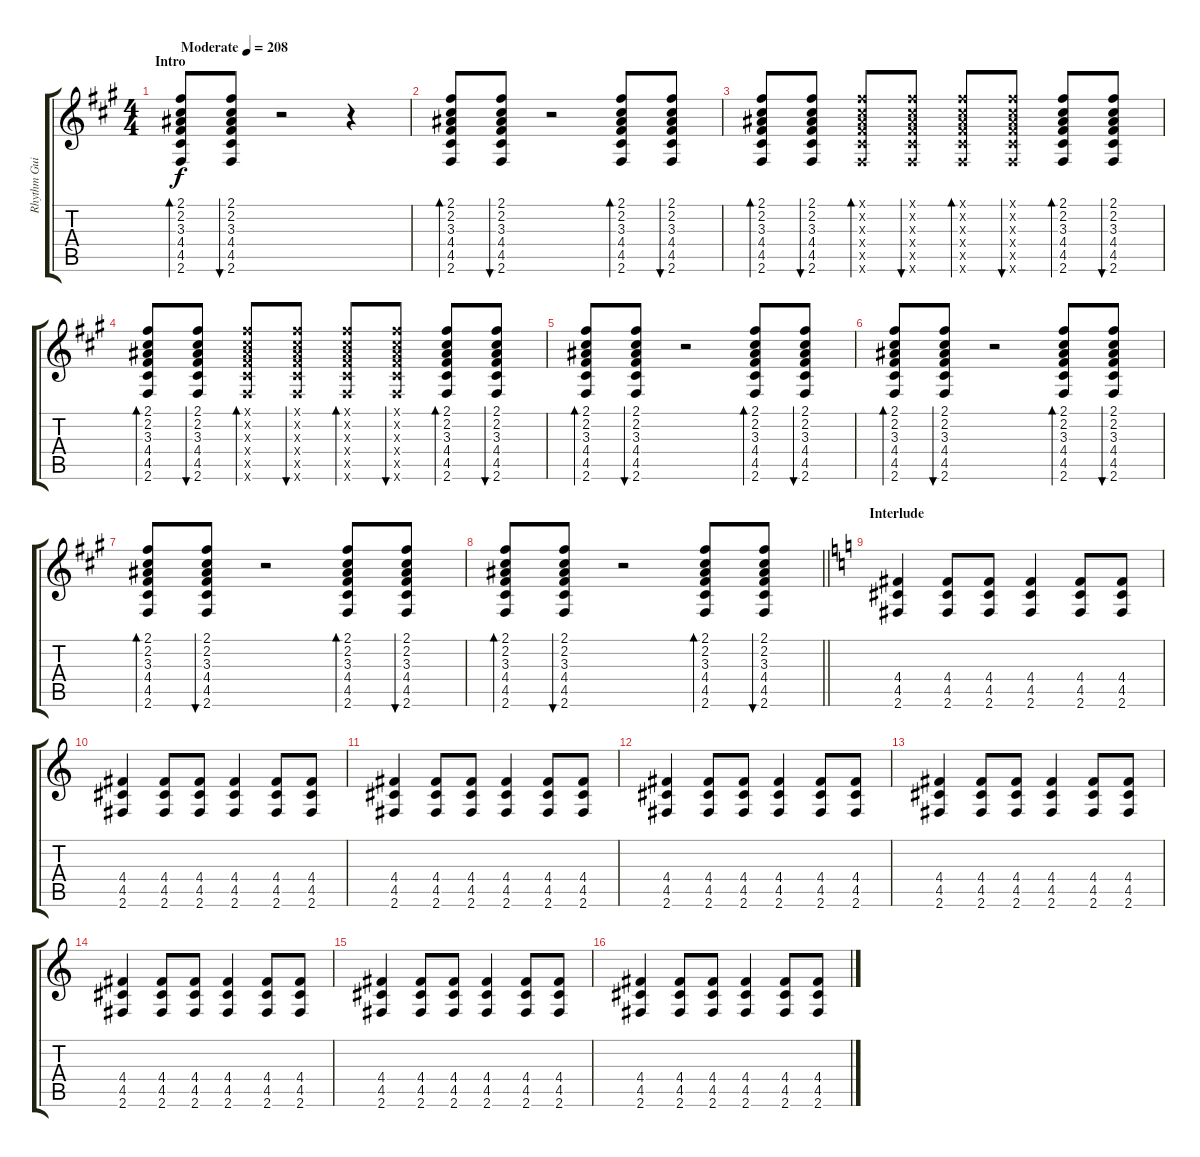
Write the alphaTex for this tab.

\track ("Rhythm Guitar" "Rhythm Gui") {instrument overdrivenguitar}
\staff {score tabs}
\tuning (E4 B3 G3 D3 A2 E2) {hide}
\ts (4 4)
\section ("" "Intro")
\tempo (208 "Moderate")
\clef g2
\ks a
(2.1 2.2 3.3 4.4 4.5 2.6).8{bd 30 dy f instrument overdrivenguitar} (2.1 2.2 3.3 4.4 4.5 2.6).8{bu 30} r.2 r.4 |
(2.1 2.2 3.3 4.4 4.5 2.6).8{bd 30} (2.1 2.2 3.3 4.4 4.5 2.6).8{bu 30} r.2 (2.1 2.2 3.3 4.4 4.5 2.6).8{bd 30} (2.1 2.2 3.3 4.4 4.5 2.6).8{bu 30} |
(2.1 2.2 3.3 4.4 4.5 2.6).8{bd 30} (2.1 2.2 3.3 4.4 4.5 2.6).8{bu 30} (2.1{x} 2.2{x} 3.3{x} 4.4{x} 4.5{x} 2.6{x}).8{bd 30} (2.1{x} 2.2{x} 3.3{x} 4.4{x} 4.5{x} 2.6{x}).8{bu 30} (2.1{x} 2.2{x} 3.3{x} 4.4{x} 4.5{x} 2.6{x}).8{bd 30} (2.1{x} 2.2{x} 3.3{x} 4.4{x} 4.5{x} 2.6{x}).8{bu 30} (2.1 2.2 3.3 4.4 4.5 2.6).8{bd 30} (2.1 2.2 3.3 4.4 4.5 2.6).8{bu 30} |
(2.1 2.2 3.3 4.4 4.5 2.6).8{bd 30} (2.1 2.2 3.3 4.4 4.5 2.6).8{bu 30} (2.1{x} 2.2{x} 3.3{x} 4.4{x} 4.5{x} 2.6{x}).8{bd 30} (2.1{x} 2.2{x} 3.3{x} 4.4{x} 4.5{x} 2.6{x}).8{bu 30} (2.1{x} 2.2{x} 3.3{x} 4.4{x} 4.5{x} 2.6{x}).8{bd 30} (2.1{x} 2.2{x} 3.3{x} 4.4{x} 4.5{x} 2.6{x}).8{bu 30} (2.1 2.2 3.3 4.4 4.5 2.6).8{bd 30} (2.1 2.2 3.3 4.4 4.5 2.6).8{bu 30} |
(2.1 2.2 3.3 4.4 4.5 2.6).8{bd 30} (2.1 2.2 3.3 4.4 4.5 2.6).8{bu 30} r.2 (2.1 2.2 3.3 4.4 4.5 2.6).8{bd 30} (2.1 2.2 3.3 4.4 4.5 2.6).8{bu 30} |
(2.1 2.2 3.3 4.4 4.5 2.6).8{bd 30} (2.1 2.2 3.3 4.4 4.5 2.6).8{bu 30} r.2 (2.1 2.2 3.3 4.4 4.5 2.6).8{bd 30} (2.1 2.2 3.3 4.4 4.5 2.6).8{bu 30} |
(2.1 2.2 3.3 4.4 4.5 2.6).8{bd 30} (2.1 2.2 3.3 4.4 4.5 2.6).8{bu 30} r.2 (2.1 2.2 3.3 4.4 4.5 2.6).8{bd 30} (2.1 2.2 3.3 4.4 4.5 2.6).8{bu 30} |
\barLineRight lightlight
(2.1 2.2 3.3 4.4 4.5 2.6).8{bd 30} (2.1 2.2 3.3 4.4 4.5 2.6).8{bu 30} r.2 (2.1 2.2 3.3 4.4 4.5 2.6).8{bd 30} (2.1 2.2 3.3 4.4 4.5 2.6).8{bu 30} |
\section ("" "Interlude")
\ks c
(4.4 4.5 2.6).4 (4.4 4.5 2.6).8 (4.4 4.5 2.6).8 (4.4 4.5 2.6).4 (4.4 4.5 2.6).8 (4.4 4.5 2.6).8 |
(4.4 4.5 2.6).4 (4.4 4.5 2.6).8 (4.4 4.5 2.6).8 (4.4 4.5 2.6).4 (4.4 4.5 2.6).8 (4.4 4.5 2.6).8 |
(4.4 4.5 2.6).4 (4.4 4.5 2.6).8 (4.4 4.5 2.6).8 (4.4 4.5 2.6).4 (4.4 4.5 2.6).8 (4.4 4.5 2.6).8 |
(4.4 4.5 2.6).4 (4.4 4.5 2.6).8 (4.4 4.5 2.6).8 (4.4 4.5 2.6).4 (4.4 4.5 2.6).8 (4.4 4.5 2.6).8 |
(4.4 4.5 2.6).4 (4.4 4.5 2.6).8 (4.4 4.5 2.6).8 (4.4 4.5 2.6).4 (4.4 4.5 2.6).8 (4.4 4.5 2.6).8 |
(4.4 4.5 2.6).4 (4.4 4.5 2.6).8 (4.4 4.5 2.6).8 (4.4 4.5 2.6).4 (4.4 4.5 2.6).8 (4.4 4.5 2.6).8 |
(4.4 4.5 2.6).4 (4.4 4.5 2.6).8 (4.4 4.5 2.6).8 (4.4 4.5 2.6).4 (4.4 4.5 2.6).8 (4.4 4.5 2.6).8 |
(4.4 4.5 2.6).4 (4.4 4.5 2.6).8 (4.4 4.5 2.6).8 (4.4 4.5 2.6).4 (4.4 4.5 2.6).8 (4.4 4.5 2.6).8
